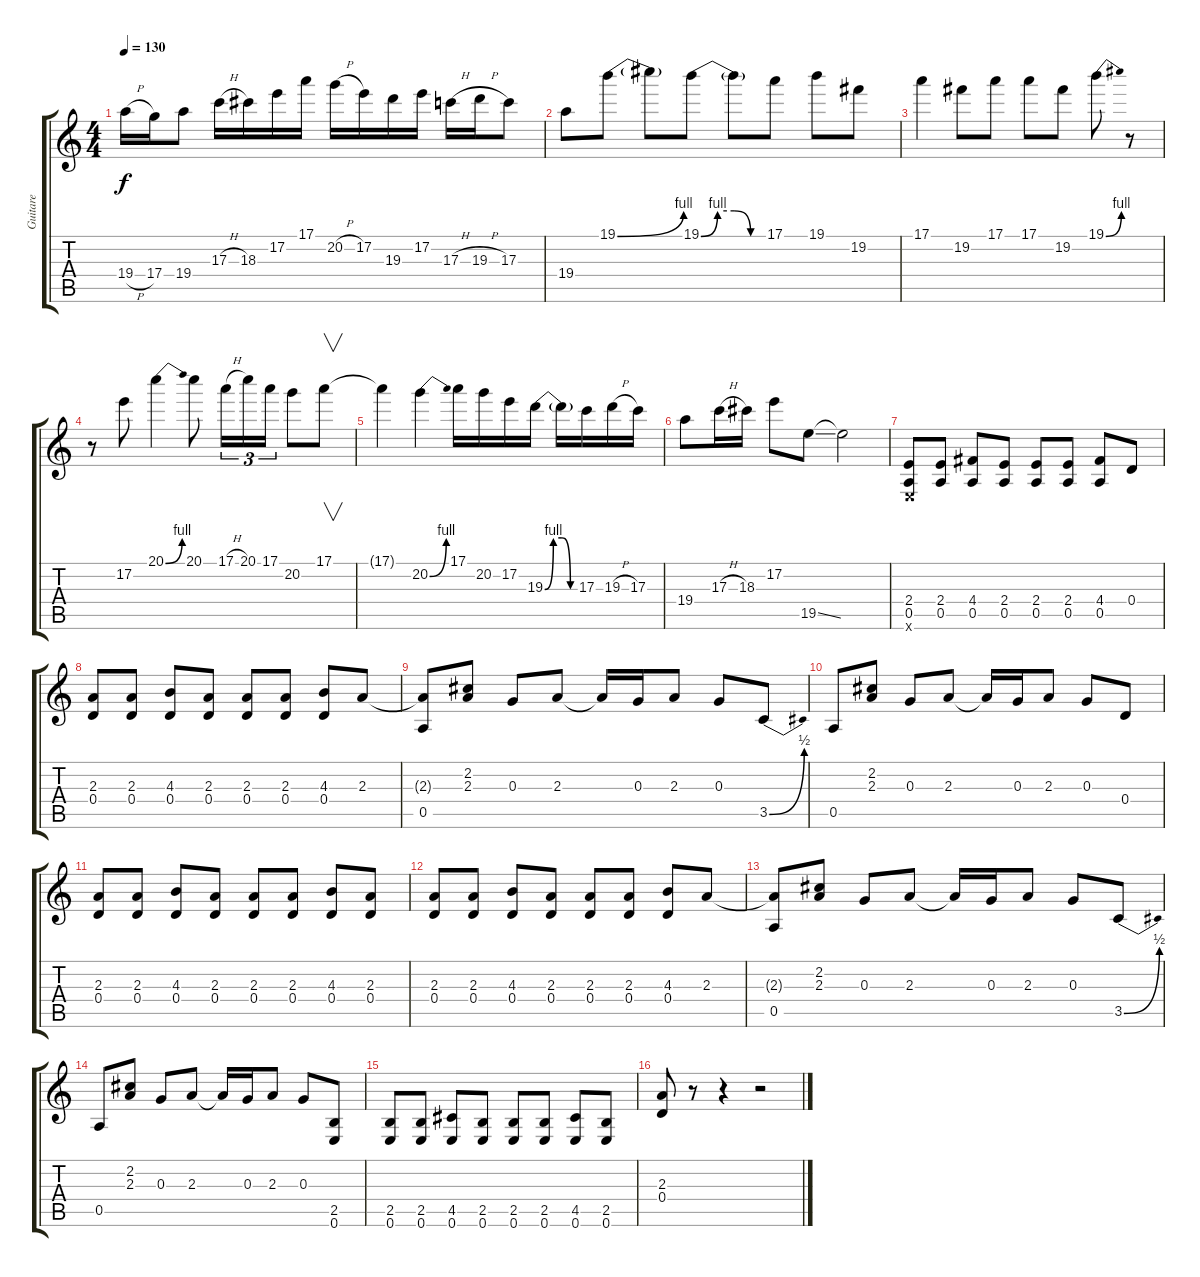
\track ("Guitare" "Guitare") {instrument distortionguitar}
\staff {score tabs}
\tuning (E4 B3 G3 D3 A2 E2) {hide}
\ts (4 4)
\tempo 130
\clef g2
\ks c
19.4{h}.16{dy f} 17.4.16 19.4.8 17.3{h}.16 18.3.16 17.2.16 17.1.16 20.2{h}.16 17.2.16 19.3.16 17.2.16 17.3{h}.16 19.3{h}.16 17.3.8 |
19.4.8 19.1{be (bend 0 0 60 4)}.8 19.1{t}.8 19.1{be (custom 0 0 15 4 30 4 45 0 60 0)}.8 19.1{t}.8 17.1.8 19.1.8 19.2.8 |
17.1.4 19.2.8 17.1.8 17.1.8 19.2.8 19.1{be (bend 0 0 60 4)}.8 r.8 |
r.8 17.2.8 20.1{be (bend 0 0 60 4)}.4 20.1.8 17.1{h}.16{tu (3 2)} 20.1.16{tu (3 2)} 17.1.16{tu (3 2)} 20.2.8 17.1.8{v} |
17.1{t}.4 20.2{be (bend 0 0 60 4)}.4 17.1.16 20.2.16 17.2.16 19.3{be (custom 0 0 15 4 30 4 45 0 60 0)}.16 19.3{t}.16 17.3.16 19.3{h}.16 17.3.16 |
19.4.8 17.3{h}.16 18.3.16 17.2.8 19.5{ss}.8 19.5{t}.2 |
(2.4 0.5 0.6{x}).8{instrument electricguitarmuted} (2.4 0.5).8 (4.4 0.5).8 (2.4 0.5).8 (2.4 0.5).8 (2.4 0.5).8 (4.4 0.5).8 0.4.8 |
(2.3 0.4).8 (2.3 0.4).8 (4.3 0.4).8 (2.3 0.4).8 (2.3 0.4).8 (2.3 0.4).8 (4.3 0.4).8 2.3.8{instrument distortionguitar} |
(2.3{t} 0.5).8 (2.2 2.3).8 0.3.8 2.3.8 2.3{t}.16 0.3.16 2.3.8 0.3.8 3.5{be (bend 0 0 60 2)}.8 |
0.5.8 (2.2 2.3).8 0.3.8 2.3.8 2.3{t}.16 0.3.16 2.3.8 0.3.8 0.4.8 |
(2.3 0.4).8{instrument electricguitarmuted} (2.3 0.4).8 (4.3 0.4).8 (2.3 0.4).8 (2.3 0.4).8 (2.3 0.4).8 (4.3 0.4).8 (2.3 0.4).8 |
(2.3 0.4).8 (2.3 0.4).8 (4.3 0.4).8 (2.3 0.4).8 (2.3 0.4).8 (2.3 0.4).8 (4.3 0.4).8 2.3.8{instrument distortionguitar} |
(2.3{t} 0.5).8 (2.2 2.3).8 0.3.8 2.3.8 2.3{t}.16 0.3.16 2.3.8 0.3.8 3.5{be (bend 0 0 60 2)}.8 |
0.5.8 (2.2 2.3).8 0.3.8 2.3.8 2.3{t}.16 0.3.16 2.3.8 0.3.8 (2.5 0.6).8 |
(2.5 0.6).8{instrument electricguitarmuted} (2.5 0.6).8 (4.5 0.6).8 (2.5 0.6).8 (2.5 0.6).8 (2.5 0.6).8 (4.5 0.6).8 (2.5 0.6).8 |
(2.3 0.4).8{instrument distortionguitar} r.8 r.4 r.2
